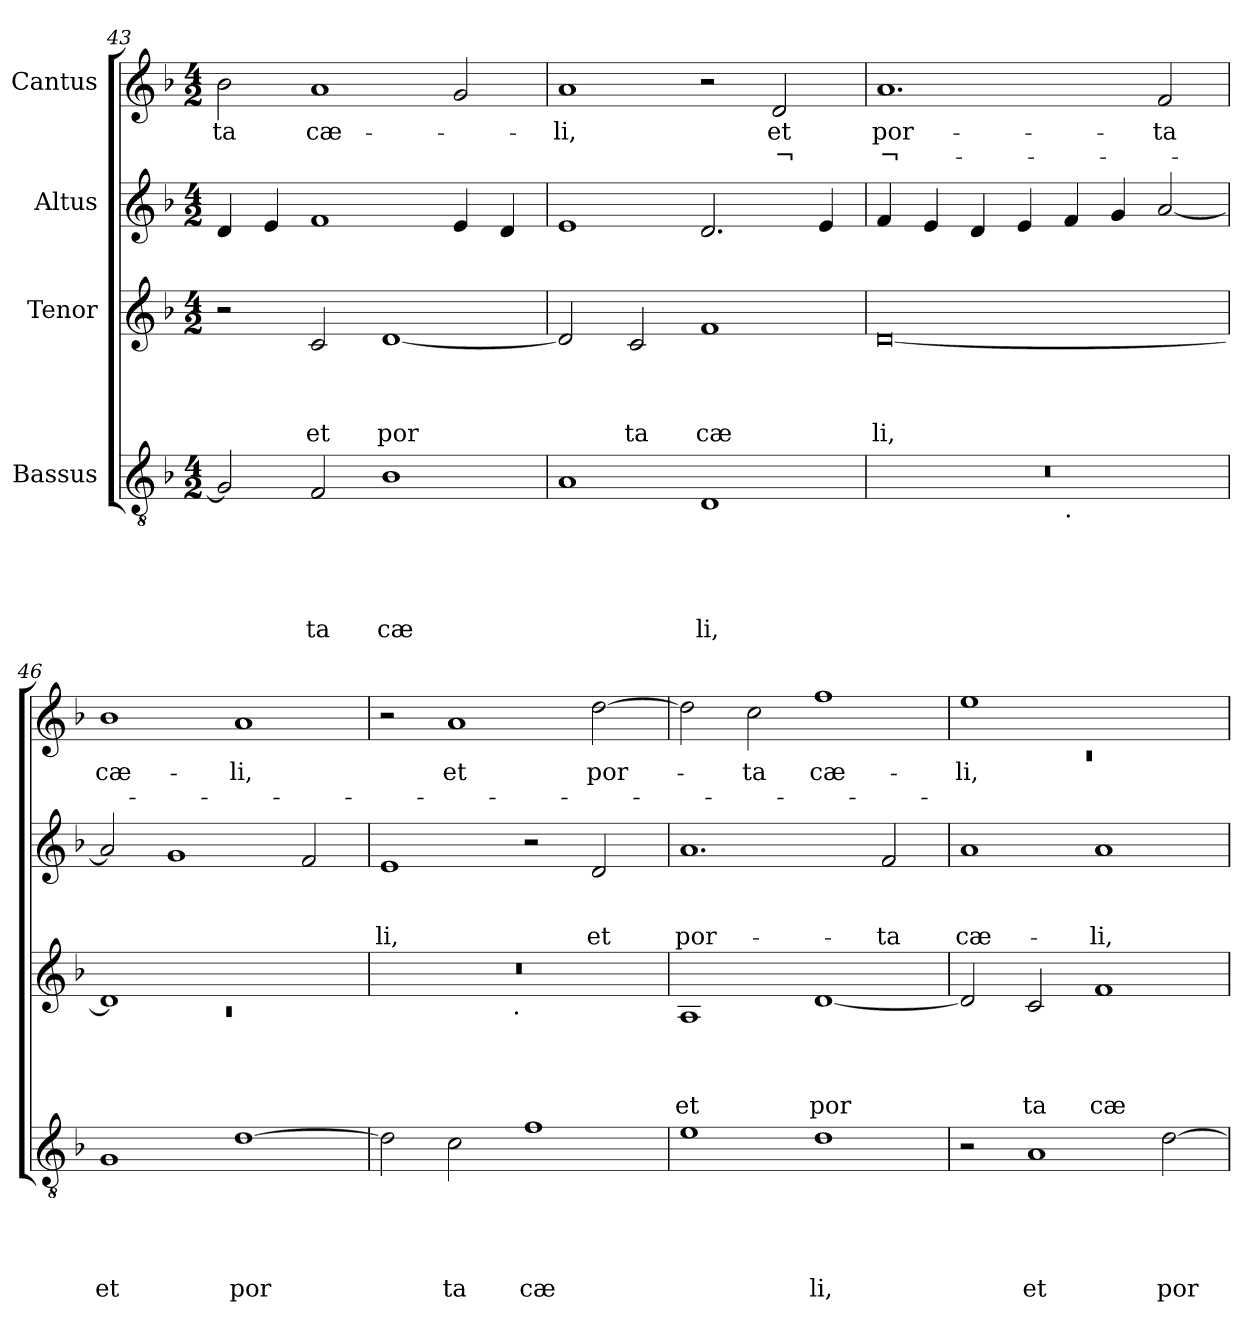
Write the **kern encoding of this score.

**kern	**text	**text	**text	**text	**text	**kern	**text	**text	**text	**text	**kern	**text	**text	**text	**kern	**text	**text
*part4	*part4	*part4	*part4	*part4	*part4	*part3	*part3	*part3	*part3	*part3	*part2	*part2	*part2	*part2	*part1	*part1	*part1
*staff4	*staff4	*staff4	*staff4	*staff4	*staff4	*staff3	*staff3	*staff3	*staff3	*staff3	*staff2	*staff2	*staff2	*staff2	*staff1	*staff1	*staff1
*I"Bassus	*	*	*	*	*	*I"Tenor	*	*	*	*	*I"Altus	*	*	*	*I"Cantus	*	*
*clefGv2	*	*	*	*	*	*clefG2	*	*	*	*	*clefG2	*	*	*	*clefG2	*	*
*k[b-]	*	*	*	*	*	*k[b-]	*	*	*	*	*k[b-]	*	*	*	*k[b-]	*	*
*F:	*	*	*	*	*	*F:	*	*	*	*	*F:	*	*	*	*F:	*	*
*M4/2	*	*	*	*	*	*M4/2	*	*	*	*	*M4/2	*	*	*	*M4/2	*	*
=43	=43	=43	=43	=43	=43	=43	=43	=43	=43	=43	=43	=43	=43	=43	=43	=43	=43
!	!	!	!	!	!	!	!	!	!	!	!	!	!	!	!	!LO:LY:b	!
2G/]	.	.	.	.	.	2r	.	.	.	.	4d/	.	.	.	2b-\	-ta	.
.	.	.	.	.	.	.	.	.	.	.	4e/	.	.	.	.	.	.
!	!	!	!	!	!LO:LY:b	!	!	!	!	!LO:LY:b	!	!	!	!	!	!LO:LY:b	!
2F/	.	.	.	.	ta	2c/	.	.	.	et	1f	.	.	.	1a	cæ-	.
!	!	!	!	!	!LO:LY:b	!	!	!	!	!LO:LY:b	!	!	!	!	!	!	!
1B-	.	.	.	.	cæ	[<1d	.	.	.	por	.	.	.	.	.	.	.
.	.	.	.	.	.	.	.	.	.	.	4e/	.	.	.	2g/	.	.
.	.	.	.	.	.	.	.	.	.	.	4d/	.	.	.	.	.	.
=44	=44	=44	=44	=44	=44	=44	=44	=44	=44	=44	=44	=44	=44	=44	=44	=44	=44
!	!	!	!	!	!	!	!	!	!	!	!	!	!	!	!	!LO:LY:b	!
1A	.	.	.	.	.	2d/]	.	.	.	.	1e	.	.	.	1a	-li,	.
!	!	!	!	!	!	!	!	!	!	!LO:LY:b	!	!	!	!	!	!	!
.	.	.	.	.	.	2c/	.	.	.	ta	.	.	.	.	.	.	.
!	!	!	!	!	!LO:LY:b	!	!	!	!	!LO:LY:b	!	!	!	!	!	!	!
1D	.	.	.	.	li,	1f	.	.	.	cæ	2.d/	.	.	.	2r	.	.
!	!	!	!	!	!	!	!	!	!	!	!	!	!	!	!	!LO:LY:b	!LO:LY:b
.	.	.	.	.	.	.	.	.	.	.	.	.	.	.	2d/	et	¬
.	.	.	.	.	.	.	.	.	.	.	4e/	.	.	.	.	.	.
=45	=45	=45	=45	=45	=45	=45	=45	=45	=45	=45	=45	=45	=45	=45	=45	=45	=45
!	!	!	!	!	!	!	!	!	!	!LO:LY:b	!	!	!	!	!	!LO:LY:b	!LO:LY:b
*^	*	*	*	*	*	*	*	*	*	*	*	*	*	*	*	*	*
0r	1ryy	.	.	.	.	.	[<0d	.	.	.	li,	4f/	.	.	.	1.a	por-	¬-
.	.	.	.	.	.	.	.	.	.	.	.	4e/	.	.	.	.	.	.
.	.	.	.	.	.	.	.	.	.	.	.	4d/	.	.	.	.	.	.
.	.	.	.	.	.	.	.	.	.	.	.	4e/	.	.	.	.	.	.
!	!LO:TX:b:t=.	!	!	!	!	!	!	!	!	!	!	!	!	!	!	!	!	!
.	1ryy	.	.	.	.	.	.	.	.	.	.	4f/	.	.	.	.	.	.
.	.	.	.	.	.	.	.	.	.	.	.	4g/	.	.	.	.	.	.
!	!	!	!	!	!	!	!	!	!	!	!	!	!	!	!	!	!LO:LY:b	!
.	.	.	.	.	.	.	.	.	.	.	.	[<2a/	.	.	.	2f/	-ta	.
=46	=46	=46	=46	=46	=46	=46	=46	=46	=46	=46	=46	=46	=46	=46	=46	=46	=46	=46
*	*	*	*	*	*	*	*^	*	*	*	*	*	*	*	*	*	*	*
!	!	!	!	!	!	!LO:LY:b	!	!LO:N:vis=1	!	!	!	!	!	!	!	!	!	!LO:LY:b	!
*v	*v	*	*	*	*	*	*	*	*	*	*	*	*	*	*	*	*	*	*
1G	.	.	.	.	et	1d]	0rc	.	.	.	.	2a/]	.	.	.	1b-	cæ-	.
.	.	.	.	.	.	.	.	.	.	.	.	1g	.	.	.	.	.	.
!	!	!	!	!	!LO:LY:b	!	!	!	!	!	!	!	!	!	!	!	!LO:LY:b	!
[<1d	.	.	.	.	por	1ryy	.	.	.	.	.	.	.	.	.	1a	-li,	.
.	.	.	.	.	.	.	.	.	.	.	.	2f/	.	.	.	.	.	.
!!LO:LB:g=z
=47	=47	=47	=47	=47	=47	=47	=47	=47	=47	=47	=47	=47	=47	=47	=47	=47	=47	=47
!	!	!	!	!	!	!	!	!	!	!	!	!	!	!	!LO:LY:b	!	!	!
2d\]	.	.	.	.	.	0r	2ryy	.	.	.	.	1e	.	.	li,	2r	.	.
!	!	!	!	!	!LO:LY:b	!	!	!	!	!	!	!	!	!	!	!	!LO:LY:b	!
2c\	.	.	.	.	ta	.	4...ryy	.	.	.	.	.	.	.	.	1a	et	.
!	!	!	!	!	!	!	!LO:TX:b:t=.	!	!	!	!	!	!	!	!	!	!	!
.	.	.	.	.	.	.	1ryy	.	.	.	.	.	.	.	.	.	.	.
!	!	!	!	!	!LO:LY:b	!	!	!	!	!	!	!	!	!	!	!	!	!
1f	.	.	.	.	cæ	.	.	.	.	.	.	2r	.	.	.	.	.	.
!	!	!	!	!	!	!	!	!	!	!	!	!	!	!	!LO:LY:b	!	!LO:LY:b	!
.	.	.	.	.	.	.	.	.	.	.	.	2d/	.	.	et	[>2dd\	por-	.
.	.	.	.	.	.	.	32ryy	.	.	.	.	.	.	.	.	.	.	.
=48	=48	=48	=48	=48	=48	=48	=48	=48	=48	=48	=48	=48	=48	=48	=48	=48	=48	=48
!	!	!	!	!	!	!	!	!	!	!	!LO:LY:b	!	!	!	!LO:LY:b	!	!	!
*	*	*	*	*	*	*v	*v	*	*	*	*	*	*	*	*	*	*	*
1e	.	.	.	.	.	1A	.	.	.	et	1.a	.	.	por-	2dd\]	.	.
!	!	!	!	!	!	!	!	!	!	!	!	!	!	!	!	!LO:LY:b	!
.	.	.	.	.	.	.	.	.	.	.	.	.	.	.	2cc\	-ta	.
!	!	!	!	!	!LO:LY:b	!	!	!	!	!LO:LY:b	!	!	!	!	!	!LO:LY:b	!
1d	.	.	.	.	li,	[<1d	.	.	.	por	.	.	.	.	1ff	cæ-	.
!	!	!	!	!	!	!	!	!	!	!	!	!	!	!LO:LY:b	!	!	!
.	.	.	.	.	.	.	.	.	.	.	2f/	.	.	-ta	.	.	.
=49	=49	=49	=49	=49	=49	=49	=49	=49	=49	=49	=49	=49	=49	=49	=49	=49	=49
*	*	*	*	*	*	*	*	*	*	*	*	*	*	*	*^	*	*
!	!	!	!	!	!	!	!	!	!	!	!	!	!	!LO:LY:b	!	!LO:N:vis=1	!LO:LY:b	!
2r	.	.	.	.	.	2d/]	.	.	.	.	1a	.	.	cæ-	1ee	0rc	-li,	.
!	!	!	!	!	!LO:LY:b	!	!	!	!	!LO:LY:b	!	!	!	!	!	!	!	!
1A	.	.	.	.	et	2c/	.	.	.	ta	.	.	.	.	.	.	.	.
!	!	!	!	!	!	!	!	!	!	!LO:LY:b	!	!	!	!LO:LY:b	!	!	!	!
.	.	.	.	.	.	1f	.	.	.	cæ	1a	.	.	-li,	1ryy	.	.	.
!	!	!	!	!	!LO:LY:b	!	!	!	!	!	!	!	!	!	!	!	!	!
[>2d\	.	.	.	.	por	.	.	.	.	.	.	.	.	.	.	.	.	.
*	*	*	*	*	*	*	*	*	*	*	*	*	*	*	*v	*v	*	*
=	=	=	=	=	=	=	=	=	=	=	=	=	=	=	=	=	=
*-	*-	*-	*-	*-	*-	*-	*-	*-	*-	*-	*-	*-	*-	*-	*-	*-	*-
